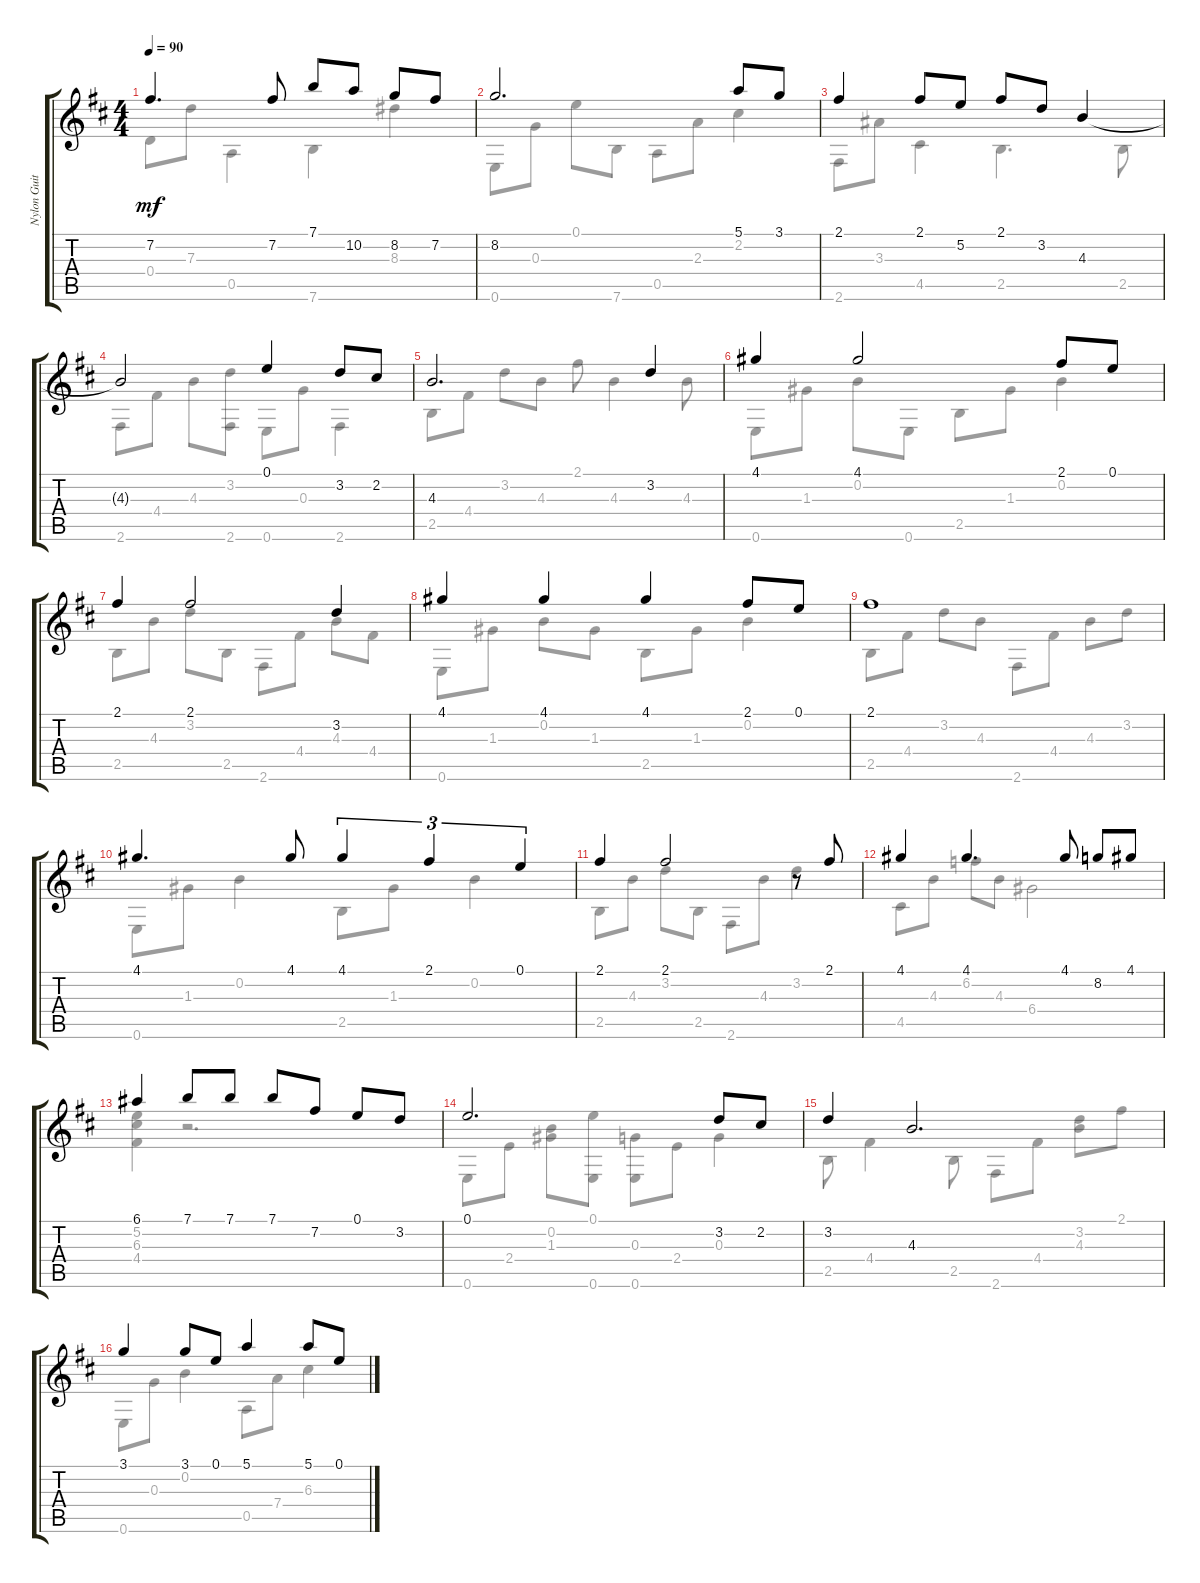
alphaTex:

\track ("Nylon Guitar" "Nylon Guit") {instrument acousticguitarnylon}
\staff {score tabs}
\tuning (E4 B3 G3 D3 A2 E2) {hide}
\voice
\ts (4 4)
\tempo 90
\clef g2
\ks bminor
7.2.4{d dy mf} 7.2.8 7.1.8 10.2.8 8.2.8 7.2.8 |
8.2.2{d} 5.1.8 3.1.8 |
2.1.4 2.1.8 5.2.8 2.1.8 3.2.8 4.3.4 |
4.3{t}.2 0.1.4 3.2.8 2.2.8 |
4.3.2{d} 3.2.4 |
4.1.4 4.1.2 2.1.8 0.1.8 |
2.1.4 2.1.2 3.2.4 |
4.1.4 4.1.4 4.1.4 2.1.8 0.1.8 |
2.1.1 |
4.1.4{d} 4.1.8 4.1.4{tu (3 2)} 2.1.4{tu (3 2)} 0.1.4{tu (3 2)} |
2.1.4 2.1.2 r.8 2.1.8 |
4.1.4 4.1.4{d} 4.1.8 8.2.8 4.1.8 |
6.1.4 7.1.8 7.1.8 7.1.8 7.2.8 0.1.8 3.2.8 |
0.1.2{d} 3.2.8 2.2.8 |
3.2.4 4.3.2{d} |
3.1.4 3.1.8 0.1.8 5.1.4 5.1.8 0.1.8
\voice
\clef g2
\ottava regular
\simile none
\ks bminor
0.4.8{dy mf} 7.3.8 0.5.4 7.6.4 8.3.4 |
0.6.8 0.3.8 0.1.8 7.6.8 0.5.8 2.3.8 2.2.4 |
2.6.8 3.3.8 4.5.4 2.5.4{d} 2.5.8 |
2.6.8 4.4.8 4.3.8 (3.2 2.6).8 0.6.8 0.3.8 2.6.4 |
2.5.8 4.4.8 3.2.8 4.3.8 2.1.8 4.3.4 4.3.8 |
0.6.8 1.3.8 0.2.8 0.6.8 2.5.8 1.3.8 0.2.4 |
2.5.8 4.3.8 3.2.8 2.5.8 2.6.8 4.4.8 4.3.8 4.4.8 |
0.6.8 1.3.8 0.2.8 1.3.8 2.5.8 1.3.8 0.2.4 |
2.5.8 4.4.8 3.2.8 4.3.8 2.6.8 4.4.8 4.3.8 3.2.8 |
0.6.8 1.3.8 0.2.4 2.5.8 1.3.8 0.2.4 |
2.5.8 4.3.8 3.2.8 2.5.8 2.6.8 4.3.8 3.2.4 |
4.5.8 4.3.8 6.2.8 4.3.8 6.4.2 |
(5.2 6.3 4.4).4 r.2{d} |
0.6.8 2.4.8 (0.2 1.3).8 (0.1 0.6).8 (0.3 0.6).8 2.4.8 0.3.4 |
2.5.8 4.4.4 2.5.8 2.6.8 4.4.8 (3.2 4.3).8 2.1.8 |
0.6.8 0.3.8 0.2.4 0.5.8 7.4.8 6.3.4
